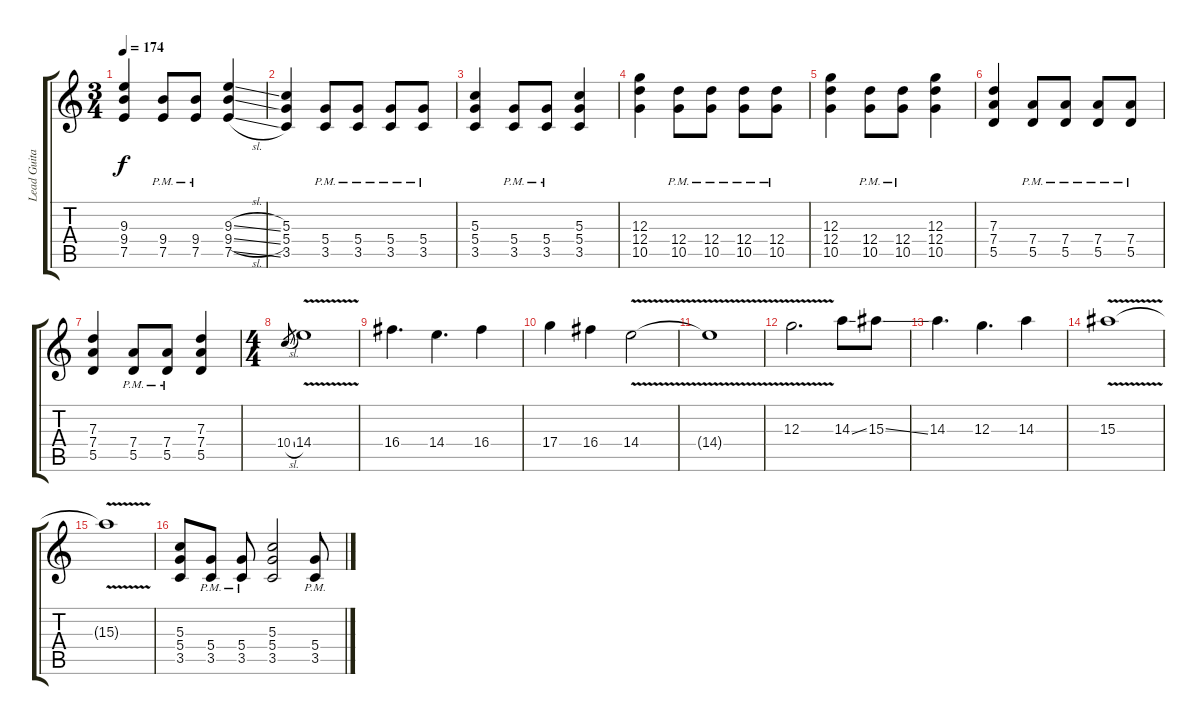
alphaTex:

\track ("Lead Guitar/Rythm Guitar" "Lead Guita") {instrument distortionguitar}
\staff {score tabs}
\tuning (E4 B3 G3 D3 A2 E2) {hide}
\ts (3 4)
\tempo 174
\clef g2
\ks c
(9.3 9.4 7.5).4{dy f} (9.4{pm} 7.5{pm}).8 (9.4{pm} 7.5{pm}).8 (9.3{sl} 9.4{sl} 7.5{sl}).4 |
(5.3 5.4 3.5).4 (5.4{pm} 3.5{pm}).8 (5.4{pm} 3.5{pm}).8 (5.4{pm} 3.5{pm}).8 (5.4{pm} 3.5{pm}).8 |
(5.3 5.4 3.5).4 (5.4{pm} 3.5{pm}).8 (5.4{pm} 3.5{pm}).8 (5.3 5.4 3.5).4 |
(12.3 12.4 10.5).4 (12.4{pm} 10.5{pm}).8 (12.4{pm} 10.5{pm}).8 (12.4{pm} 10.5{pm}).8 (12.4{pm} 10.5{pm}).8 |
(12.3 12.4 10.5).4 (12.4{pm} 10.5{pm}).8 (12.4{pm} 10.5{pm}).8 (12.3 12.4 10.5).4 |
(7.3 7.4 5.5).4 (7.4{pm} 5.5{pm}).8 (7.4{pm} 5.5{pm}).8 (7.4{pm} 5.5{pm}).8 (7.4{pm} 5.5{pm}).8 |
(7.3 7.4 5.5).4 (7.4{pm} 5.5{pm}).8 (7.4{pm} 5.5{pm}).8 (7.3 7.4 5.5).4 |
\ts (4 4)
10.4{sl}.8{gr} 14.4{v}.1 |
16.4.4{d} 14.4.4{d} 16.4.4 |
17.4.4 16.4.4 14.4{v}.2 |
14.4{t}.1 |
12.3{v}.2{d} 14.3{ss}.8 15.3{ss}.8 |
14.3.4{d} 12.3.4{d} 14.3.4 |
15.3{v}.1 |
15.3{t}.1 |
(5.3 5.4 3.5).8{instrument overdrivenguitar} (5.4{pm} 3.5{pm}).8 (5.4{pm} 3.5{pm}).8 (5.3 5.4 3.5).2 (5.4{pm} 3.5{pm}).8
